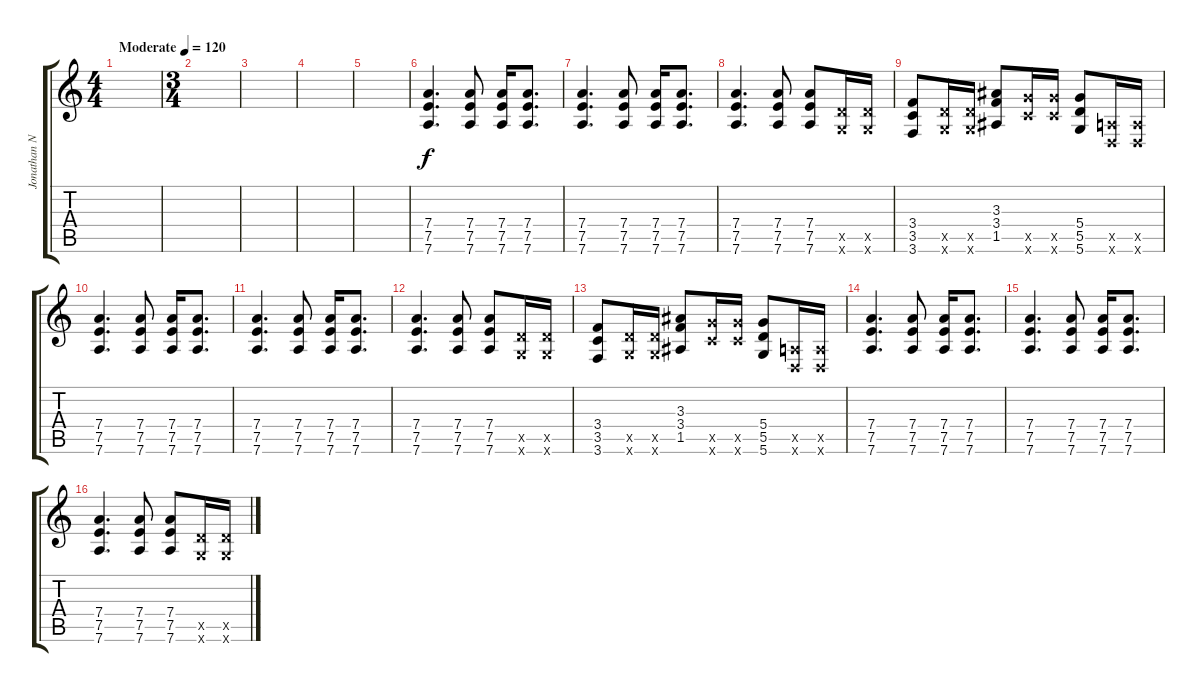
\track ("Jonathan Nido" "Jonathan N") {instrument distortionguitar}
\staff {score tabs}
\tuning (E4 B3 G3 D3 A2 D2) {hide}
\ts (4 4)
\tempo (120 "Moderate")
\clef g2
\ks c
|
\ts (3 4)
|
|
|
|
(7.4 7.5 7.6).4{d} (7.4 7.5 7.6).8 (7.4 7.5 7.6).16 (7.4 7.5 7.6).8{d} |
(7.4 7.5 7.6).4{d} (7.4 7.5 7.6).8 (7.4 7.5 7.6).16 (7.4 7.5 7.6).8{d} |
(7.4 7.5 7.6).4{d} (7.4 7.5 7.6).8 (7.4 7.5 7.6).8 (5.5{x} 5.6{x}).16 (5.5{x} 5.6{x}).16 |
(3.4 3.5 3.6).8 (5.5{x} 5.6{x}).16 (5.5{x} 5.6{x}).16 (3.3 3.4 1.5).8 (10.5{x} 10.6{x}).16 (10.5{x} 10.6{x}).16 (5.4 5.5 5.6).8 (0.5{x} 0.6{x}).16 (0.5{x} 0.6{x}).16 |
(7.4 7.5 7.6).4{d} (7.4 7.5 7.6).8 (7.4 7.5 7.6).16 (7.4 7.5 7.6).8{d} |
(7.4 7.5 7.6).4{d} (7.4 7.5 7.6).8 (7.4 7.5 7.6).16 (7.4 7.5 7.6).8{d} |
(7.4 7.5 7.6).4{d} (7.4 7.5 7.6).8 (7.4 7.5 7.6).8 (5.5{x} 5.6{x}).16 (5.5{x} 5.6{x}).16 |
(3.4 3.5 3.6).8 (5.5{x} 5.6{x}).16 (5.5{x} 5.6{x}).16 (3.3 3.4 1.5).8 (10.5{x} 10.6{x}).16 (10.5{x} 10.6{x}).16 (5.4 5.5 5.6).8 (0.5{x} 0.6{x}).16 (0.5{x} 0.6{x}).16 |
(7.4 7.5 7.6).4{d} (7.4 7.5 7.6).8 (7.4 7.5 7.6).16 (7.4 7.5 7.6).8{d} |
(7.4 7.5 7.6).4{d} (7.4 7.5 7.6).8 (7.4 7.5 7.6).16 (7.4 7.5 7.6).8{d} |
(7.4 7.5 7.6).4{d} (7.4 7.5 7.6).8 (7.4 7.5 7.6).8 (5.5{x} 5.6{x}).16 (5.5{x} 5.6{x}).16
